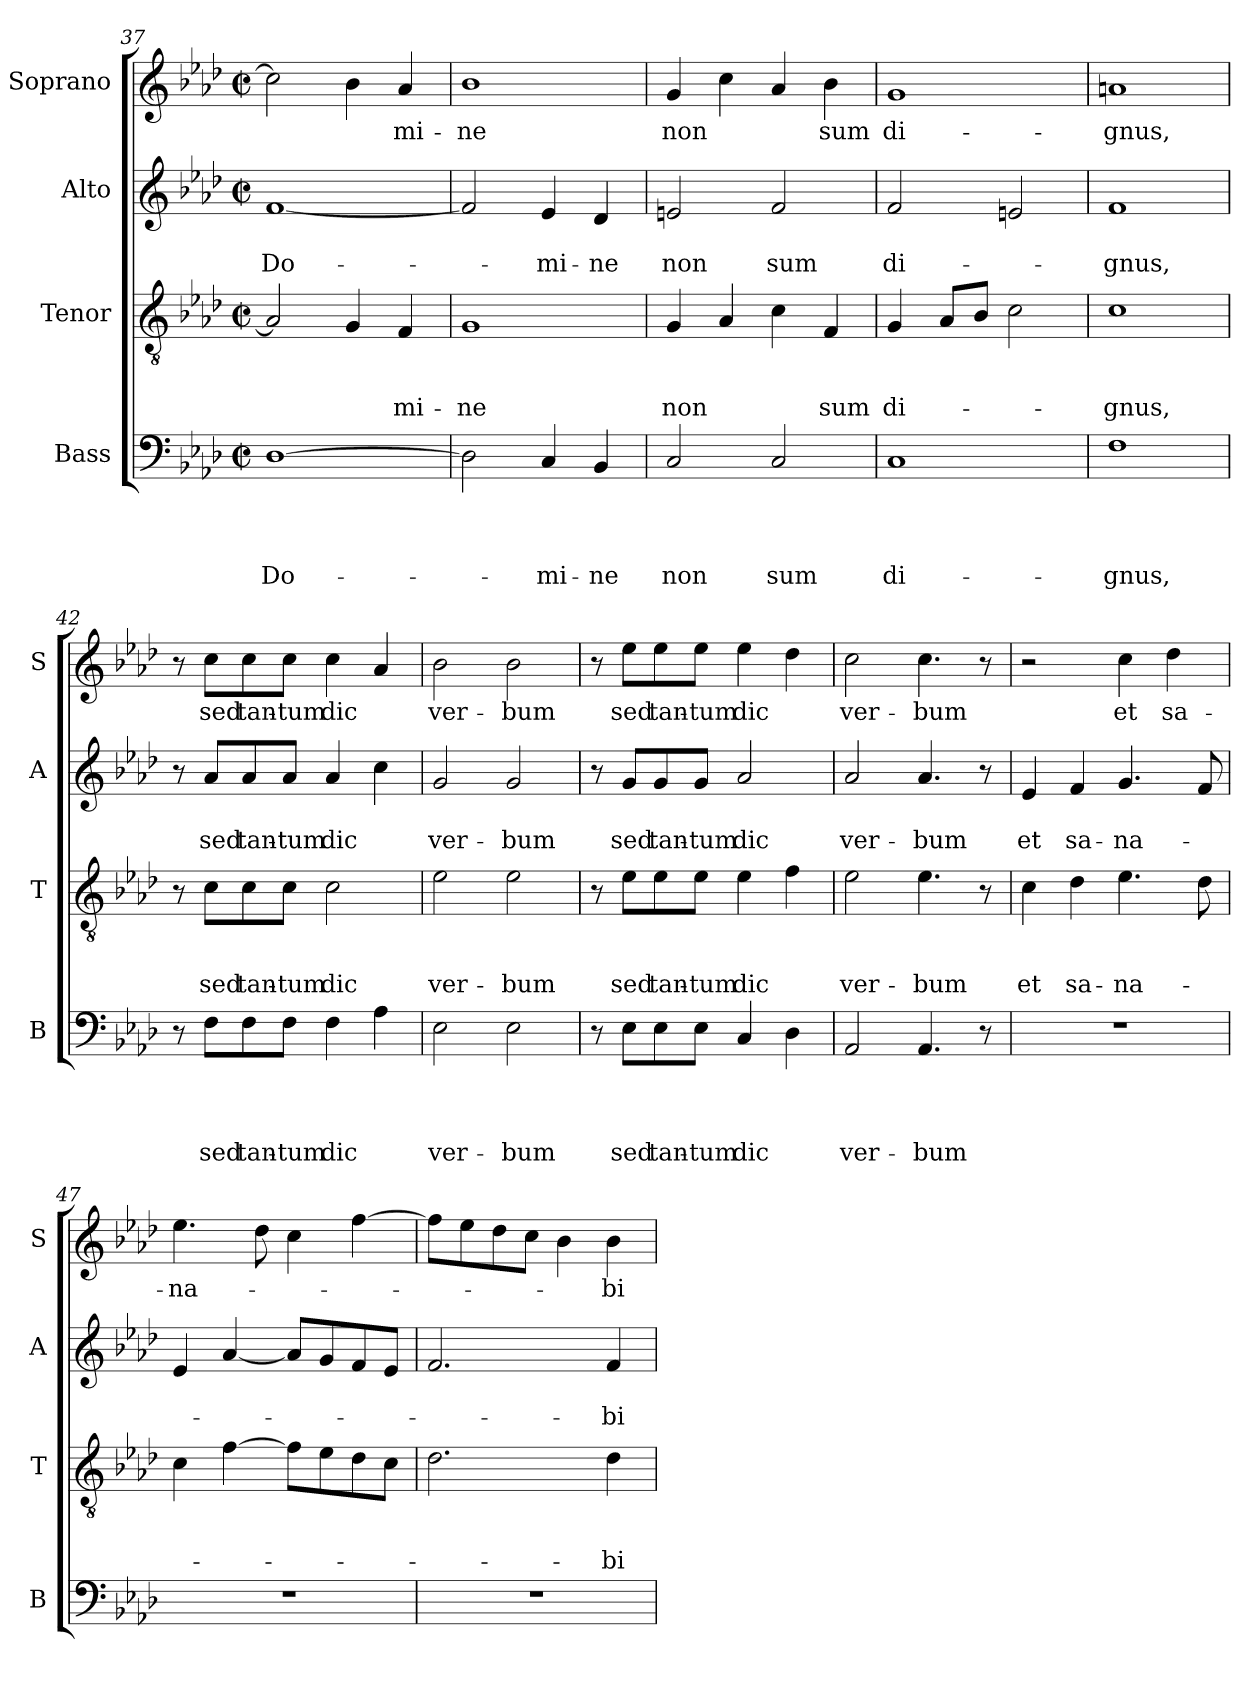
**kern	**text	**text	**text	**text	**kern	**text	**text	**text	**kern	**text	**text	**kern	**text
*part4	*part4	*part4	*part4	*part4	*part3	*part3	*part3	*part3	*part2	*part2	*part2	*part1	*part1
*staff4	*staff4	*staff4	*staff4	*staff4	*staff3	*staff3	*staff3	*staff3	*staff2	*staff2	*staff2	*staff1	*staff1
*I"Bass	*	*	*	*	*I"Tenor	*	*	*	*I"Alto	*	*	*I"Soprano	*
*I'B	*	*	*	*	*I'T	*	*	*	*I'A	*	*	*I'S	*
*clefF4	*	*	*	*	*clefGv2	*	*	*	*clefG2	*	*	*clefG2	*
*k[b-e-a-d-]	*	*	*	*	*k[b-e-a-d-]	*	*	*	*k[b-e-a-d-]	*	*	*k[b-e-a-d-]	*
*A-:	*	*	*	*	*A-:	*	*	*	*A-:	*	*	*A-:	*
*M2/2	*	*	*	*	*M2/2	*	*	*	*M2/2	*	*	*M2/2	*
*met(c|)	*	*	*	*	*met(c|)	*	*	*	*met(c|)	*	*	*met(c|)	*
=37	=37	=37	=37	=37	=37	=37	=37	=37	=37	=37	=37	=37	=37
!	!	!	!	!LO:LY:b	!	!	!	!	!	!	!LO:LY:b	!	!
[1D-	.	.	.	Do-	2A-/]	.	.	.	[1f	.	Do-	2cc\]	.
.	.	.	.	.	4G/	.	.	.	.	.	.	4b-\	.
!	!	!	!	!	!	!	!	!LO:LY:b	!	!	!	!	!LO:LY:b
.	.	.	.	.	4F/	.	.	-mi-	.	.	.	4a-/	-mi-
=38	=38	=38	=38	=38	=38	=38	=38	=38	=38	=38	=38	=38	=38
!	!	!	!	!	!	!	!	!LO:LY:b	!	!	!	!	!LO:LY:b
2D-\]	.	.	.	.	1G	.	.	-ne	2f/]	.	.	1b-	-ne
!	!	!	!	!LO:LY:b	!	!	!	!	!	!	!LO:LY:b	!	!
4C/	.	.	.	-mi-	.	.	.	.	4e-/	.	-mi-	.	.
!	!	!	!	!LO:LY:b	!	!	!	!	!	!	!LO:LY:b	!	!
4BB-/	.	.	.	-ne	.	.	.	.	4d-/	.	-ne	.	.
=39	=39	=39	=39	=39	=39	=39	=39	=39	=39	=39	=39	=39	=39
!	!	!	!	!LO:LY:b	!	!	!	!LO:LY:b	!	!	!LO:LY:b	!	!LO:LY:b
2C/	.	.	.	non	4G/	.	.	non	2en/	.	non	4g/	non
.	.	.	.	.	4A-/	.	.	.	.	.	.	4cc\	.
!	!	!	!	!LO:LY:b	!	!	!	!	!	!	!LO:LY:b	!	!
2C/	.	.	.	sum	4c\	.	.	.	2f/	.	sum	4a-/	.
!	!	!	!	!	!	!	!	!LO:LY:b	!	!	!	!	!LO:LY:b
.	.	.	.	.	4F/	.	.	sum	.	.	.	4b-\	sum
=40	=40	=40	=40	=40	=40	=40	=40	=40	=40	=40	=40	=40	=40
!	!	!	!	!LO:LY:b	!	!	!	!LO:LY:b	!	!	!LO:LY:b	!	!LO:LY:b
1C	.	.	.	di-	4G/	.	.	di-	2f/	.	di-	1g	di-
.	.	.	.	.	8A-/L	.	.	.	.	.	.	.	.
.	.	.	.	.	8B-/J	.	.	.	.	.	.	.	.
.	.	.	.	.	2c\	.	.	.	2en/	.	.	.	.
!!LO:LB:g=z
=41	=41	=41	=41	=41	=41	=41	=41	=41	=41	=41	=41	=41	=41
!	!	!	!	!LO:LY:b	!	!	!	!LO:LY:b	!	!	!LO:LY:b	!	!LO:LY:b
1F	.	.	.	-gnus,	1c	.	.	-gnus,	1f	.	-gnus,	1an	-gnus,
=42	=42	=42	=42	=42	=42	=42	=42	=42	=42	=42	=42	=42	=42
8r	.	.	.	.	8r	.	.	.	8r	.	.	8r	.
!	!	!	!	!LO:LY:b	!	!	!	!LO:LY:b	!	!	!LO:LY:b	!	!LO:LY:b
8F\L	.	.	.	sed	8c\L	.	.	sed	8a-i/L	.	sed	8cc\L	sed
!	!	!	!	!LO:LY:b	!	!	!	!LO:LY:b	!	!	!LO:LY:b	!	!LO:LY:b
8F\	.	.	.	tan-	8c\	.	.	tan-	8a-/	.	tan-	8cc\	tan-
!	!	!	!	!LO:LY:b	!	!	!	!LO:LY:b	!	!	!LO:LY:b	!	!LO:LY:b
8F\J	.	.	.	-tum	8c\J	.	.	-tum	8a-/J	.	-tum	8cc\J	-tum
!	!	!	!	!LO:LY:b	!	!	!	!LO:LY:b	!	!	!LO:LY:b	!	!LO:LY:b
4F\	.	.	.	dic	2c\	.	.	dic	4a-/	.	dic	4cc\	dic
4A-\	.	.	.	.	.	.	.	.	4cc\	.	.	4a-/	.
=43	=43	=43	=43	=43	=43	=43	=43	=43	=43	=43	=43	=43	=43
!	!	!	!	!LO:LY:b	!	!	!	!LO:LY:b	!	!	!LO:LY:b	!	!LO:LY:b
2E-\	.	.	.	ver-	2e-\	.	.	ver-	2g/	.	ver-	2b-\	ver-
!	!	!	!	!LO:LY:b	!	!	!	!LO:LY:b	!	!	!LO:LY:b	!	!LO:LY:b
2E-\	.	.	.	-bum	2e-\	.	.	-bum	2g/	.	-bum	2b-\	-bum
=44	=44	=44	=44	=44	=44	=44	=44	=44	=44	=44	=44	=44	=44
8r	.	.	.	.	8r	.	.	.	8r	.	.	8r	.
!	!	!	!	!LO:LY:b	!	!	!	!LO:LY:b	!	!	!LO:LY:b	!	!LO:LY:b
8E-\L	.	.	.	sed	8e-\L	.	.	sed	8g/L	.	sed	8ee-\L	sed
!	!	!	!	!LO:LY:b	!	!	!	!LO:LY:b	!	!	!LO:LY:b	!	!LO:LY:b
8E-\	.	.	.	tan-	8e-\	.	.	tan-	8g/	.	tan-	8ee-\	tan-
!	!	!	!	!LO:LY:b	!	!	!	!LO:LY:b	!	!	!LO:LY:b	!	!LO:LY:b
8E-\J	.	.	.	-tum	8e-\J	.	.	-tum	8g/J	.	-tum	8ee-\J	-tum
!	!	!	!	!LO:LY:b	!	!	!	!LO:LY:b	!	!	!LO:LY:b	!	!LO:LY:b
4C/	.	.	.	dic	4e-\	.	.	dic	2a-/	.	dic	4ee-\	dic
4D-\	.	.	.	.	4f\	.	.	.	.	.	.	4dd-\	.
=45	=45	=45	=45	=45	=45	=45	=45	=45	=45	=45	=45	=45	=45
!	!	!	!	!LO:LY:b	!	!	!	!LO:LY:b	!	!	!LO:LY:b	!	!LO:LY:b
2AA-/	.	.	.	ver-	2e-\	.	.	ver-	2a-/	.	ver-	2cc\	ver-
!	!	!	!	!LO:LY:b	!	!	!	!LO:LY:b	!	!	!LO:LY:b	!	!LO:LY:b
4.AA-/	.	.	.	-bum	4.e-\	.	.	-bum	4.a-/	.	-bum	4.cc\	-bum
8r	.	.	.	.	8r	.	.	.	8r	.	.	8r	.
!!LO:PB:g=z
=46	=46	=46	=46	=46	=46	=46	=46	=46	=46	=46	=46	=46	=46
!	!	!	!	!	!	!	!	!LO:LY:b	!	!	!LO:LY:b	!	!
1r	.	.	.	.	4c\	.	.	et	4e-/	.	et	2r	.
!	!	!	!	!	!	!	!	!LO:LY:b	!	!	!LO:LY:b	!	!
.	.	.	.	.	4d-\	.	.	sa-	4f/	.	sa-	.	.
!	!	!	!	!	!	!	!	!LO:LY:b	!	!	!LO:LY:b	!	!LO:LY:b
.	.	.	.	.	4.e-\	.	.	-na-	4.g/	.	-na-	4cc\	et
!	!	!	!	!	!	!	!	!	!	!	!	!	!LO:LY:b
.	.	.	.	.	.	.	.	.	.	.	.	4dd-\	sa-
.	.	.	.	.	8d-\	.	.	.	8f/	.	.	.	.
=47	=47	=47	=47	=47	=47	=47	=47	=47	=47	=47	=47	=47	=47
!	!	!	!	!	!	!	!	!	!	!	!	!	!LO:LY:b
1r	.	.	.	.	4c\	.	.	.	4e-/	.	.	4.ee-\	-na-
.	.	.	.	.	[4f\	.	.	.	[4a-/	.	.	.	.
.	.	.	.	.	.	.	.	.	.	.	.	8dd-\	.
.	.	.	.	.	8f\L]	.	.	.	8a-/L]	.	.	4cc\	.
.	.	.	.	.	8e-\	.	.	.	8g/	.	.	.	.
.	.	.	.	.	8d-\	.	.	.	8f/	.	.	[4ff\	.
.	.	.	.	.	8c\J	.	.	.	8e-/J	.	.	.	.
=48	=48	=48	=48	=48	=48	=48	=48	=48	=48	=48	=48	=48	=48
1r	.	.	.	.	2.d-\	.	.	.	2.f/	.	.	8ff\L]	.
.	.	.	.	.	.	.	.	.	.	.	.	8ee-\	.
.	.	.	.	.	.	.	.	.	.	.	.	8dd-\	.
.	.	.	.	.	.	.	.	.	.	.	.	8cc\J	.
.	.	.	.	.	.	.	.	.	.	.	.	4b-\	.
!	!	!	!	!	!	!	!	!LO:LY:b	!	!	!LO:LY:b	!	!LO:LY:b
.	.	.	.	.	4d-\	.	.	-bi-	4f/	.	-bi-	4b-\	-bi-
=	=	=	=	=	=	=	=	=	=	=	=	=	=
*-	*-	*-	*-	*-	*-	*-	*-	*-	*-	*-	*-	*-	*-
